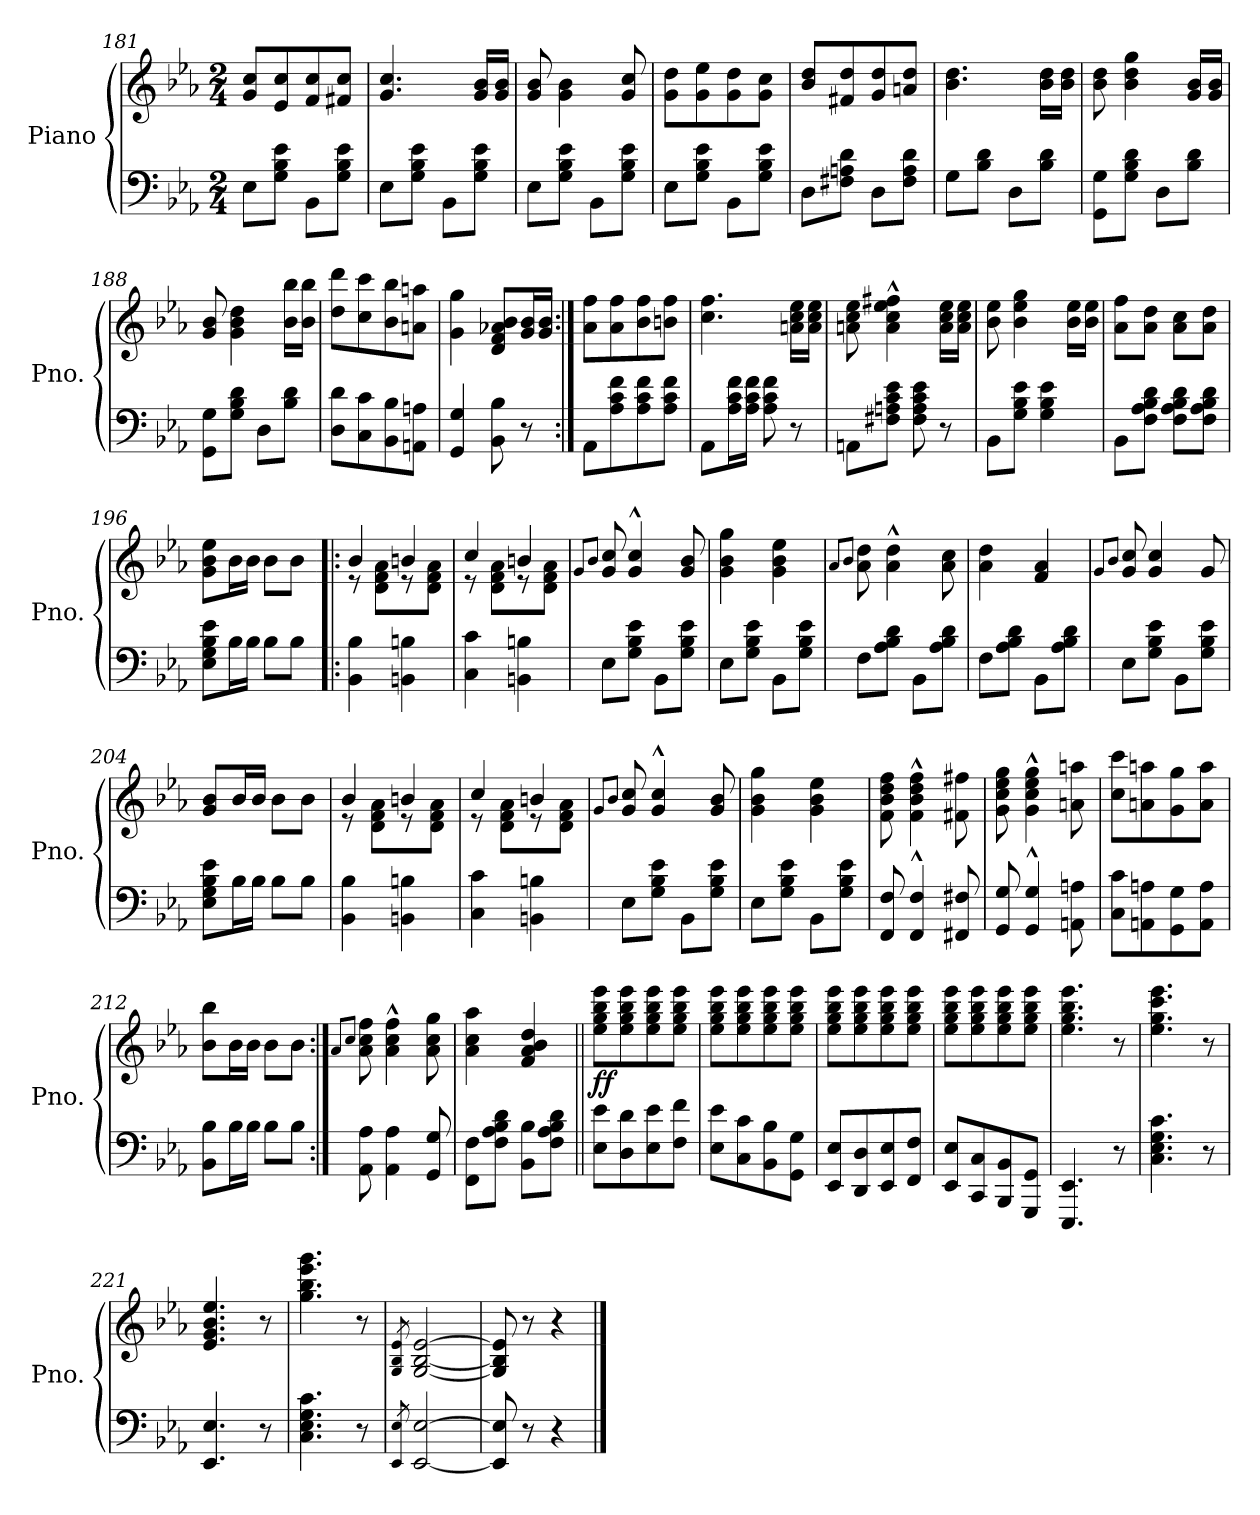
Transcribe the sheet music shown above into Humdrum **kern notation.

**kern	**kern	**dynam
*part1	*part1	*part1
*staff2	*staff1	*staff1/2
*I"Piano	*	*
*I'Pno.	*	*
*clefF4	*clefG2	*
*k[b-e-a-]	*k[b-e-a-]	*
*M2/4	*M2/4	*
=181	=181	=181
8E-\L	8g/ 8cc/L	.
8G\ 8B-\ 8e-\J	8e-/ 8cc/	.
8BB-\L	8f/ 8cc/	.
8G\ 8B-\ 8e-\J	8f#X/ 8cc/J	.
=182	=182	=182
8E-\L	4.g/ 4.cc/	.
8G\ 8B-\ 8e-\J	.	.
8BB-\L	.	.
8G\ 8B-\ 8e-\J	16g/ 16b-/LL	.
.	16g/ 16b-/JJ	.
=183	=183	=183
8E-\L	8g/ 8b-/	.
8G\ 8B-\ 8e-\J	4g\ 4b-\	.
8BB-\L	.	.
8G\ 8B-\ 8e-\J	8g/ 8cc/	.
!!LO:PB:g=z
=184	=184	=184
8E-\L	8g\ 8dd\L	.
8G\ 8B-\ 8e-\J	8g\ 8ee-\	.
8BB-\L	8g\ 8dd\	.
8G\ 8B-\ 8e-\J	8g\ 8cc\J	.
=185	=185	=185
8D\L	8b-/ 8dd/L	.
8F#X\ 8An\ 8d\J	8f#X/ 8dd/	.
8D\L	8g/ 8dd/	.
8F#\ 8A\ 8d\J	8an/ 8dd/J	.
=186	=186	=186
8G\L	4.b-\ 4.dd\	.
8B-\ 8d\J	.	.
8D\L	.	.
8B-\ 8d\J	16b-\ 16dd\LL	.
.	16b-\ 16dd\JJ	.
=187	=187	=187
8GG\ 8G\L	8b-\ 8dd\	.
8G\ 8B-\ 8d\J	4b-\ 4dd\ 4gg\	.
8D\L	.	.
8B-\ 8d\J	16g/ 16b-/LL	.
.	16g/ 16b-/JJ	.
=188	=188	=188
8GG\ 8G\L	8g/ 8b-/	.
8G\ 8B-\ 8d\J	4g\ 4b-\ 4dd\	.
8D\L	.	.
8B-\ 8d\J	16b-\ 16bb-\LL	.
.	16b-\ 16bb-\JJ	.
=189	=189	=189
8D\ 8d\L	8dd\ 8ddd\L	.
8C\ 8c\	8cc\ 8ccc\	.
8BB-\ 8B-\	8b-\ 8bb-\	.
8AAn\ 8An\J	8an\ 8aan\J	.
=190	=190	=190
4GG/ 4G/	4g\ 4gg\	.
8BB-\ 8B-\	8d/ 8f/ 8a-X/ 8b-/L	.
8r	16g/ 16b-/L	.
.	16g/ 16b-/JJ	.
=191:|!	=191:|!	=191:|!
8AA-\L	8a-\ 8ff\L	.
8A-\ 8c\ 8f\	8a-\ 8ff\	.
8A-\ 8c\ 8f\	8b-\ 8ff\	.
8A-\ 8c\ 8f\J	8bn\ 8ff\J	.
!!LO:LB:g=z
=192	=192	=192
8AA-\L	4.cc\ 4.ff\	.
16A-\ 16c\ 16f\L	.	.
16A-\ 16c\ 16f\JJ	.	.
8A-\ 8c\ 8f\	.	.
8r	16an\ 16cc\ 16ee-\LL	.
.	16a\ 16cc\ 16ee-\JJ	.
=193	=193	=193
8AAn\L	8an\ 8cc\ 8ee-\	.
8F#X\ 8An\ 8c\ 8e-\J	4a\^^ 4cc\^^ 4ee-\^^ 4ff#X\^^	.
8F#\ 8A\ 8c\ 8e-\	.	.
8r	16a\ 16cc\ 16ee-\LL	.
.	16a\ 16cc\ 16ee-\JJ	.
=194	=194	=194
8BB-\L	8b-\ 8ee-\	.
8G\ 8B-\ 8e-\J	4b-\ 4ee-\ 4gg\	.
4G\ 4B-\ 4e-\	.	.
.	16b-\ 16ee-\LL	.
.	16b-\ 16ee-\JJ	.
=195	=195	=195
8BB-\L	8a-\ 8ff\L	.
8F\ 8A-\ 8B-\ 8d\J	8a-\ 8dd\J	.
8F\ 8A-\ 8B-\ 8d\L	8a-\ 8cc\L	.
8F\ 8A-\ 8B-\ 8d\J	8a-\ 8dd\J	.
=196	=196	=196
8E-\ 8G\ 8B-\ 8e-\L	8g\ 8b-\ 8ee-\L	.
16B-\L	16b-\L	.
16B-\JJ	16b-\JJ	.
8B-\L	8b-\L	.
8B-\J	8b-\J	.
=197!|:	=197!|:	=197!|:
*	*^	*
4BB-\ 4B-\	4b-/	8r	.
.	.	8d\ 8f\ 8a-\L	.
4BBn\ 4Bn\	4bn/	8r	.
.	.	8d\ 8f\ 8a-\J	.
=198	=198	=198	=198
4C\ 4c\	4cc/	8r	.
.	.	8d\ 8f\ 8a-\L	.
4BBn\ 4Bn\	4bn/	8r	.
.	.	8d\ 8f\ 8a-\J	.
*	*v	*v	*
!!LO:LB:g=z
=199	=199	=199
.	8qg/L	.
.	8qb-/J	.
8E-\L	8g/ 8cc/	.
8G\ 8B-\ 8e-\J	4g/^^ 4cc/^^	.
8BB-\L	.	.
8G\ 8B-\ 8e-\J	8g/ 8b-/	.
=200	=200	=200
8E-\L	4g\ 4b-\ 4gg\	.
8G\ 8B-\ 8e-\J	.	.
8BB-\L	4g\ 4b-\ 4ee-\	.
8G\ 8B-\ 8e-\J	.	.
=201	=201	=201
.	8qa-/L	.
.	8qb-/J	.
8F\L	8a-\ 8dd\	.
8A-\ 8B-\ 8d\J	4a-\^^ 4dd\^^	.
8BB-\L	.	.
8A-\ 8B-\ 8d\J	8a-\ 8cc\	.
=202	=202	=202
8F\L	4a-\ 4dd\	.
8A-\ 8B-\ 8d\J	.	.
8BB-\L	4f/ 4a-/	.
8A-\ 8B-\ 8d\J	.	.
!!LO:LB:g=z
=203	=203	=203
.	8qg/L	.
.	8qb-/J	.
8E-\L	8g/ 8cc/	.
8G\ 8B-\ 8e-\J	4g/ 4cc/	.
8BB-\L	.	.
8G\ 8B-\ 8e-\J	8g/	.
=204	=204	=204
8E-\ 8G\ 8B-\ 8e-\L	8g/ 8b-/L	.
16B-\L	16b-/L	.
16B-\JJ	16b-/JJ	.
8B-\L	8b-\L	.
8B-\J	8b-\J	.
=205	=205	=205
*	*^	*
4BB-\ 4B-\	4b-/	8r	.
.	.	8d\ 8f\ 8a-\L	.
4BBn\ 4Bn\	4bn/	8r	.
.	.	8d\ 8f\ 8a-\J	.
=206	=206	=206	=206
4C\ 4c\	4cc/	8r	.
.	.	8d\ 8f\ 8a-\L	.
4BBn\ 4Bn\	4bn/	8r	.
.	.	8d\ 8f\ 8a-\J	.
*	*v	*v	*
!!LO:PB:g=z
=207	=207	=207
.	8qg/L	.
.	8qb-/J	.
8E-\L	8g/ 8cc/	.
8G\ 8B-\ 8e-\J	4g/^^ 4cc/^^	.
8BB-\L	.	.
8G\ 8B-\ 8e-\J	8g/ 8b-/	.
=208	=208	=208
8E-\L	4g\ 4b-\ 4gg\	.
8G\ 8B-\ 8e-\J	.	.
8BB-\L	4g\ 4b-\ 4ee-\	.
8G\ 8B-\ 8e-\J	.	.
=209	=209	=209
8FF/ 8F/	8f\ 8b-\ 8dd\ 8ff\	.
4FF/^^ 4F/^^	4f\^^ 4b-\^^ 4dd\^^ 4ff\^^	.
8FF#X/ 8F#X/	8f#X\ 8ff#X\	.
=210	=210	=210
8GG/ 8G/	8g\ 8cc\ 8ee-\ 8gg\	.
4GG/^^ 4G/^^	4g\^^ 4cc\^^ 4ee-\^^ 4gg\^^	.
8AAn\ 8An\	8an\ 8aan\	.
=211	=211	=211
8C\ 8c\L	8cc\ 8ccc\L	.
8AAn\ 8An\	8an\ 8aan\	.
8GG\ 8G\	8g\ 8gg\	.
8AA\ 8A\J	8a\ 8aa\J	.
!!LO:LB:g=z
=212	=212	=212
8BB-\ 8B-\L	8b-\ 8bb-\L	.
16B-\L	16b-\L	.
16B-\JJ	16b-\JJ	.
8B-\L	8b-\L	.
8B-\J	8b-\J	.
=213:|!	=213:|!	=213:|!
.	8qa-/L	.
.	8qcc/J	.
8AA-\ 8A-\	8a-\ 8cc\ 8ff\	.
4AA-\ 4A-\	4a-\^^ 4cc\^^ 4ff\^^	.
8GG/ 8G/	8a-\ 8cc\ 8gg\	.
=214	=214	=214
8FF\ 8F\L	4a-\ 4cc\ 4aa-\	.
8F\ 8A-\ 8B-\ 8d\J	.	.
8BB-\ 8B-\L	4f/ 4a-/ 4b-/ 4dd/	.
8F\ 8A-\ 8B-\ 8d\J	.	.
!!LO:LB:g=z
=215||	=215||	=215||
!	!	!LO:DY:b
8E-\ 8e-\L	8ee-\ 8gg\ 8bb-\ 8eee-\L	ff
8D\ 8d\	8ee-\ 8gg\ 8bb-\ 8eee-\	.
8E-\ 8e-\	8ee-\ 8gg\ 8bb-\ 8eee-\	.
8F\ 8f\J	8ee-\ 8gg\ 8bb-\ 8eee-\J	.
=216	=216	=216
8E-\ 8e-\L	8ee-\ 8gg\ 8bb-\ 8eee-\L	.
8C\ 8c\	8ee-\ 8gg\ 8bb-\ 8eee-\	.
8BB-\ 8B-\	8ee-\ 8gg\ 8bb-\ 8eee-\	.
8GG\ 8G\J	8ee-\ 8gg\ 8bb-\ 8eee-\J	.
=217	=217	=217
8EE-/ 8E-/L	8ee-\ 8gg\ 8bb-\ 8eee-\L	.
8DD/ 8D/	8ee-\ 8gg\ 8bb-\ 8eee-\	.
8EE-/ 8E-/	8ee-\ 8gg\ 8bb-\ 8eee-\	.
8FF/ 8F/J	8ee-\ 8gg\ 8bb-\ 8eee-\J	.
=218	=218	=218
8EE-/ 8E-/L	8ee-\ 8gg\ 8bb-\ 8eee-\L	.
8CC/ 8C/	8ee-\ 8gg\ 8bb-\ 8eee-\	.
8BBB-/ 8BB-/	8ee-\ 8gg\ 8bb-\ 8eee-\	.
8GGG/ 8GG/J	8ee-\ 8gg\ 8bb-\ 8eee-\J	.
!!LO:LB:g=z
=219	=219	=219
4.EEE-/ 4.EE-/	4.ee-\ 4.gg\ 4.bb-\ 4.eee-\	.
8r	8r	.
=220	=220	=220
4.C\ 4.E-\ 4.G\ 4.c\	4.ee-\ 4.gg\ 4.ccc\ 4.eee-\	.
8r	8r	.
=221	=221	=221
4.EE-/ 4.E-/	4.e-/ 4.g/ 4.b-/ 4.ee-/	.
8r	8r	.
=222	=222	=222
4.C\ 4.E-\ 4.G\ 4.c\	4.gg\ 4.bb-\ 4.eee-\ 4.ggg\	.
8r	8r	.
=223	=223	=223
8qEE-/ 8qE-/	8qG/ 8qB-/ 8qe-/	.
[2EE-/ [2E-/	[2G/ [2B-/ [2e-/	.
=224	=224	=224
8EE-/] 8E-/]	8G/] 8B-/] 8e-/]	.
8r	8r	.
4r	4r	.
==	==	==
*-	*-	*-
